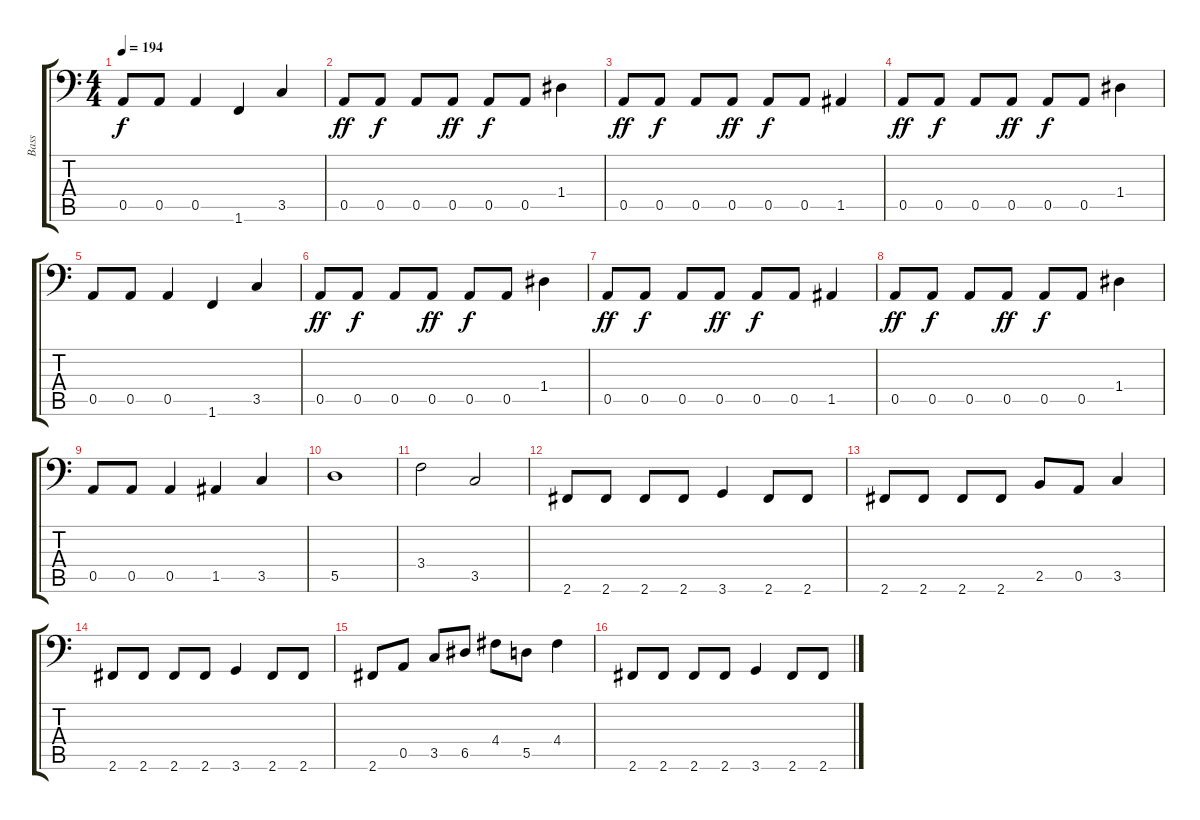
\track ("Bass" "Bass") {instrument electricbassfinger}
\staff {score tabs}
\tuning (E3 B2 G2 D2 A1 E1) {hide}
\ts (4 4)
\tempo 194
\clef f4
\ks c
0.5.8{dy f} 0.5.8 0.5.4 1.6.4 3.5.4 |
0.5.8{dy ff} 0.5.8{dy f} 0.5.8 0.5.8{dy ff} 0.5.8{dy f} 0.5.8 1.4.4 |
0.5.8{dy ff} 0.5.8{dy f} 0.5.8 0.5.8{dy ff} 0.5.8{dy f} 0.5.8 1.5.4 |
0.5.8{dy ff} 0.5.8{dy f} 0.5.8 0.5.8{dy ff} 0.5.8{dy f} 0.5.8 1.4.4 |
0.5.8 0.5.8 0.5.4 1.6.4 3.5.4 |
0.5.8{dy ff} 0.5.8{dy f} 0.5.8 0.5.8{dy ff} 0.5.8{dy f} 0.5.8 1.4.4 |
0.5.8{dy ff} 0.5.8{dy f} 0.5.8 0.5.8{dy ff} 0.5.8{dy f} 0.5.8 1.5.4 |
0.5.8{dy ff} 0.5.8{dy f} 0.5.8 0.5.8{dy ff} 0.5.8{dy f} 0.5.8 1.4.4 |
0.5.8 0.5.8 0.5.4 1.5.4 3.5.4 |
5.5.1 |
3.4.2 3.5.2 |
2.6.8 2.6.8 2.6.8 2.6.8 3.6.4 2.6.8 2.6.8 |
2.6.8 2.6.8 2.6.8 2.6.8 2.5.8 0.5.8 3.5.4 |
2.6.8 2.6.8 2.6.8 2.6.8 3.6.4 2.6.8 2.6.8 |
2.6.8 0.5.8 3.5.8 6.5.8 4.4.8 5.5.8 4.4.4 |
2.6.8 2.6.8 2.6.8 2.6.8 3.6.4 2.6.8 2.6.8
